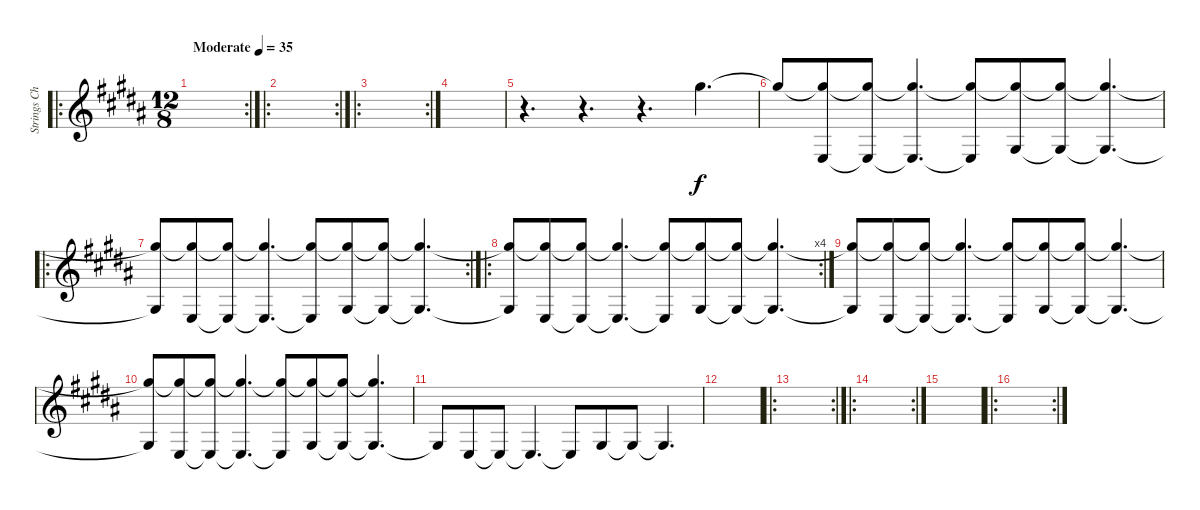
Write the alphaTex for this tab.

\track ("Strings Chords" "Strings Ch") {instrument stringensemble2}
\staff {score}
\tuning (E4 B3 G3 D3 A2 E2) {hide}
\ro
\rc 2
\ts (12 8)
\tempo (35 "Moderate")
\clef g2
\ks b
|
\ro
\rc 2
|
\ro
\rc 2
|
|
r.4{d} r.4{d} r.4{d} 16.1.4{d} |
16.1{t}.8 (16.1{t} 2.4).8 (16.1{t} 2.4{t}).8 (16.1{t} 2.4{t}).4{d} (16.1{t} 2.4{t}).8 (16.1{t} 1.3).8 (16.1{t} 1.3{t}).8 (16.1{t} 1.3{t}).4{d} |
\ro
\rc 2
(16.1{t} 1.3{t}).8 (16.1{t} 2.4).8 (16.1{t} 2.4{t}).8 (16.1{t} 2.4{t}).4{d} (16.1{t} 2.4{t}).8 (16.1{t} 1.3).8 (16.1{t} 1.3{t}).8 (16.1{t} 1.3{t}).4{d} |
\ro
\rc 4
(16.1{t} 1.3{t}).8 (16.1{t} 2.4).8 (16.1{t} 2.4{t}).8 (16.1{t} 2.4{t}).4{d} (16.1{t} 2.4{t}).8 (16.1{t} 1.3).8 (16.1{t} 1.3{t}).8 (16.1{t} 1.3{t}).4{d} |
(16.1{t} 1.3{t}).8 (16.1{t} 2.4).8 (16.1{t} 2.4{t}).8 (16.1{t} 2.4{t}).4{d} (16.1{t} 2.4{t}).8 (16.1{t} 1.3).8 (16.1{t} 1.3{t}).8 (16.1{t} 1.3{t}).4{d} |
(16.1{t} 1.3{t}).8 (16.1{t} 2.4).8 (16.1{t} 2.4{t}).8 (16.1{t} 2.4{t}).4{d} (16.1{t} 2.4{t}).8 (16.1{t} 1.3).8 (16.1{t} 1.3{t}).8 (16.1{t} 1.3{t}).4{d} |
1.3{t}.8 2.4.8 2.4{t}.8 2.4{t}.4{d} 2.4{t}.8 1.3.8 1.3{t}.8 1.3{t}.4{d} |
|
\ro
\rc 2
|
\ro
\rc 2
|
|
\ro
\rc 2
